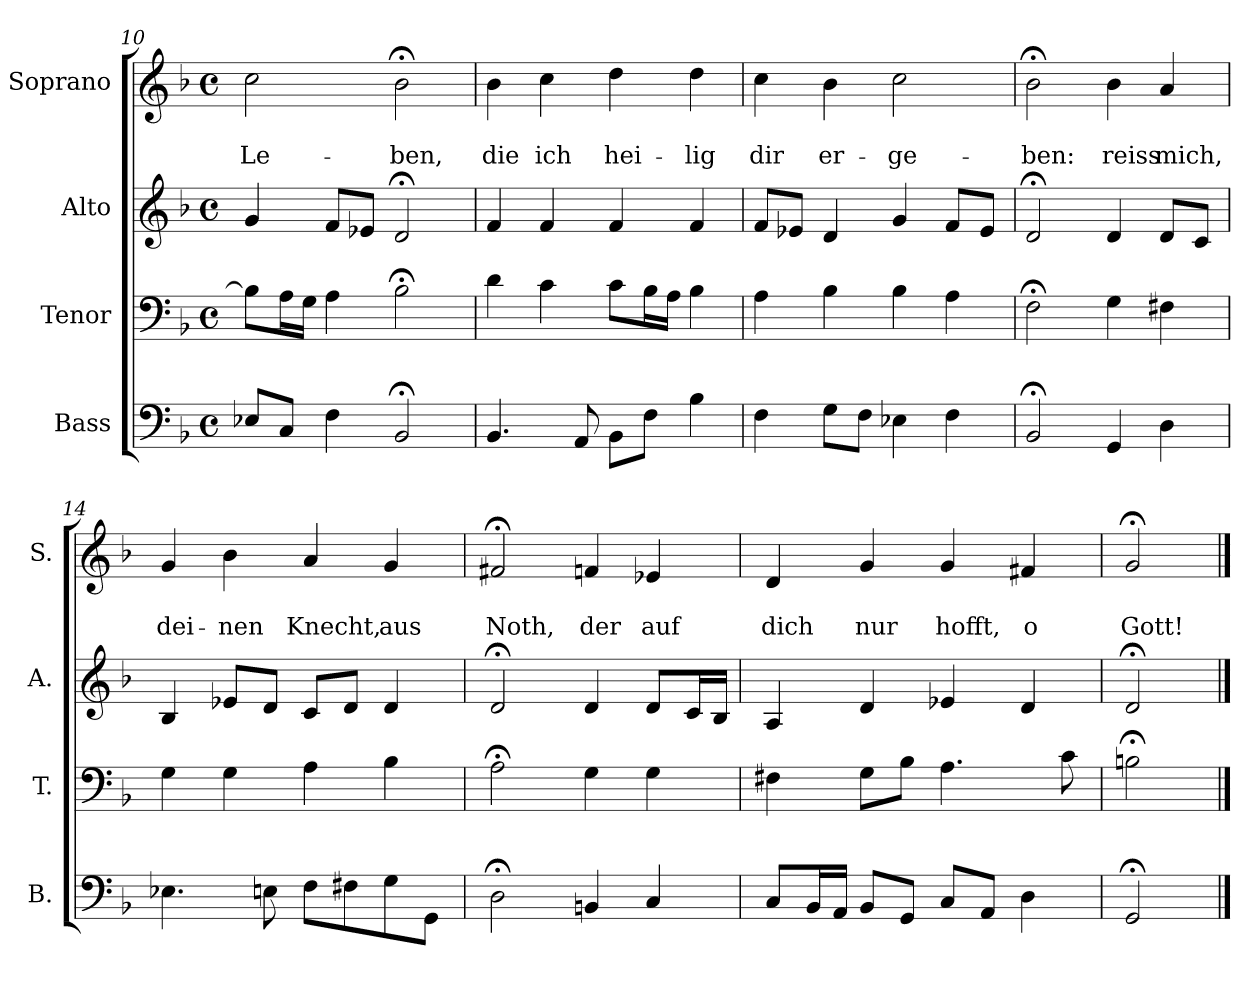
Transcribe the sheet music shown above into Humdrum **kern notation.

**kern	**kern	**kern	**kern	**text	**text
*part4	*part3	*part2	*part1	*part1	*part1
*staff4	*staff3	*staff2	*staff1	*staff1	*staff1
*I"Bass	*I"Tenor	*I"Alto	*I"Soprano	*	*
*I'B.	*I'T.	*I'A.	*I'S.	*	*
*clefF4	*clefF4	*clefG2	*clefG2	*	*
*k[b-]	*k[b-]	*k[b-]	*k[b-]	*	*
*F:	*F:	*F:	*d:	*	*
*M4/4	*M4/4	*M4/4	*M4/4	*	*
*met(c)	*met(c)	*met(c)	*met(c)	*	*
=10	=10	=10	=10	=10	=10
8E-X/L	8B-\L]	4g/	2cc\	.	Le-
8C/J	16A\L	.	.	.	.
.	16G\JJ	.	.	.	.
4F\	4A\	8f/L	.	.	.
.	.	8e-X/J	.	.	.
2BB-;</	2B-;<\	2d;</	2b-;<\	.	-ben,
=11	=11	=11	=11	=11	=11
4.BB-/	4d\	4f/	4b-\	.	die
.	4c\	4f/	4cc\	.	ich
8AA/	.	.	.	.	.
8BB-\L	8c\L	4f/	4dd\	.	hei-
8F\J	16B-\L	.	.	.	.
.	16A\JJ	.	.	.	.
4B-\	4B-\	4f/	4dd\	.	-lig
!!LO:PB:g=z
=12	=12	=12	=12	=12	=12
4F\	4A\	8f/L	4cc\	.	dir
.	.	8e-X/J	.	.	.
8G\L	4B-\	4d/	4b-\	.	er-
8F\J	.	.	.	.	.
4E-X\	4B-\	4g/	2cc\	.	-ge-
4F\	4A\	8f/L	.	.	.
.	.	8e-/J	.	.	.
=13	=13	=13	=13	=13	=13
2BB-;</	2F;<\	2d;</	2b-;<\	.	-ben:
4GG/	4G\	4d/	4b-\	.	reiss
4D\	4F#X\	8d/L	4a/	.	mich,
.	.	8c/J	.	.	.
=14	=14	=14	=14	=14	=14
4.E-X\	4G\	4B-/	4g/	.	dei-
.	4G\	8e-X/L	4b-\	.	-nen
8En\	.	8d/J	.	.	.
8F\L	4A\	8c/L	4a/	.	Knecht,
8F#X\	.	8d/J	.	.	.
8G\	4B-\	4d/	4g/	.	aus
8GG\J	.	.	.	.	.
=15	=15	=15	=15	=15	=15
2D;<\	2A;<\	2d;</	2f#X;</	.	Noth,
4BBn/	4G\	4d/	4fn/	.	der
4C/	4G\	8d/L	4e-X/	.	auf
.	.	16c/L	.	.	.
.	.	16B-/JJ	.	.	.
=16	=16	=16	=16	=16	=16
8C/L	4F#X\	4A/	4d/	.	dich
16BB-/L	.	.	.	.	.
16AA/JJ	.	.	.	.	.
8BB-/L	8G\L	4d/	4g/	.	nur
8GG/J	8B-\J	.	.	.	.
8C/L	4.A\	4e-X/	4g/	.	hofft,
8AA/J	.	.	.	.	.
4D\	.	4d/	4f#X/	.	o
.	8c\	.	.	.	.
=17	=17	=17	=17	=17	=17
2GG;</	2Bn;<\	2d;</	2g;</	.	Gott!
==	==	==	==	==	==
*-	*-	*-	*-	*-	*-
